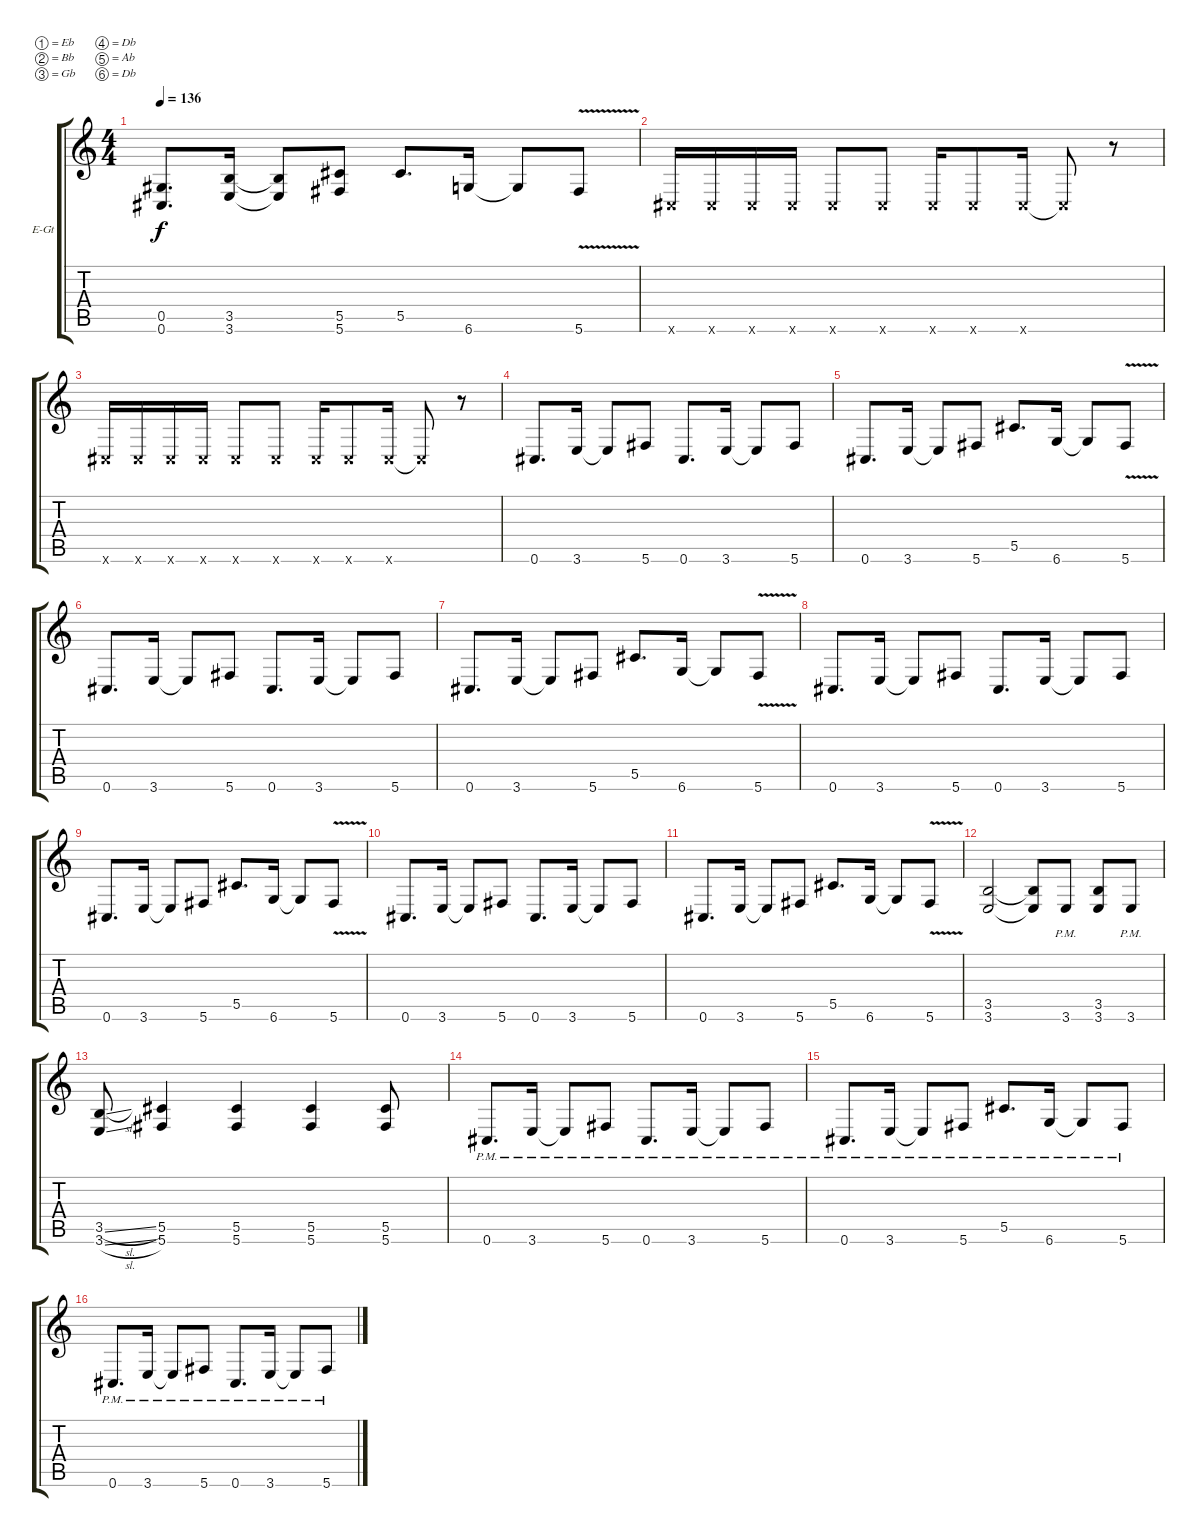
\defaultSystemsLayout 4
\bracketExtendMode groupsimilarinstruments
\firstSystemTrackNameOrientation horizontal
\otherSystemsTrackNameOrientation horizontal
\track ("Kirk Hammett (Dist. Gtr.)" "E-Gt") {instrument distortionguitar}
\staff {score tabs}
\tuning (Eb4 Bb3 Gb3 Db3 Ab2 Db2)
\ts (4 4)
\tempo 136
\clef g2
\ks c
(0.6 0.5).8{d dy f} (3.5 3.6).16 (3.6{t} 3.5{t}).8 (5.6 5.5).8 5.5.8{d} 6.6.16 6.6{t}.8 5.6{v}.8 |
0.6{x}.16 0.6{x}.16 0.6{x}.16 0.6{x}.16 0.6{x}.8 0.6{x}.8 0.6{x}.16 0.6{x}.8 0.6{x}.16 0.6{x t}.8 r.8 |
0.6{x}.16 0.6{x}.16 0.6{x}.16 0.6{x}.16 0.6{x}.8 0.6{x}.8 0.6{x}.16 0.6{x}.8 0.6{x}.16 0.6{x t}.8 r.8 |
0.6.8{d} 3.6.16 3.6{t}.8 5.6.8 0.6.8{d} 3.6.16 3.6{t}.8 5.6.8 |
0.6.8{d} 3.6.16 3.6{t}.8 5.6.8 5.5.8{d} 6.6.16 6.6{t}.8 5.6{v}.8 |
0.6.8{d} 3.6.16 3.6{t}.8 5.6.8 0.6.8{d} 3.6.16 3.6{t}.8 5.6.8 |
0.6.8{d} 3.6.16 3.6{t}.8 5.6.8 5.5.8{d} 6.6.16 6.6{t}.8 5.6{v}.8 |
0.6.8{d} 3.6.16 3.6{t}.8 5.6.8 0.6.8{d} 3.6.16 3.6{t}.8 5.6.8 |
0.6.8{d} 3.6.16 3.6{t}.8 5.6.8 5.5.8{d} 6.6.16 6.6{t}.8 5.6{v}.8 |
0.6.8{d} 3.6.16 3.6{t}.8 5.6.8 0.6.8{d} 3.6.16 3.6{t}.8 5.6.8 |
0.6.8{d} 3.6.16 3.6{t}.8 5.6.8 5.5.8{d} 6.6.16 6.6{t}.8 5.6{v}.8 |
(3.6 3.5).2 (3.5{t} 3.6{t}).8 3.6{pm}.8 (3.6 3.5).8 3.6{pm}.8 |
(3.6{sl} 3.5{sl}).8 (5.5 5.6).4 (5.6 5.5).4 (5.6 5.5).4 (5.5 5.6).8 |
0.6{pm}.8{d} 3.6{pm}.16 3.6{pm t}.8 5.6{pm}.8 0.6{pm}.8{d} 3.6{pm}.16 3.6{pm t}.8 5.6{pm}.8 |
0.6{pm}.8{d} 3.6{pm}.16 3.6{pm t}.8 5.6{pm}.8 5.5{pm}.8{d} 6.6{pm}.16 6.6{pm t}.8 5.6{pm}.8 |
0.6{pm}.8{d} 3.6{pm}.16 3.6{pm t}.8 5.6{pm}.8 0.6{pm}.8{d} 3.6{pm}.16 3.6{pm t}.8 5.6{pm}.8
